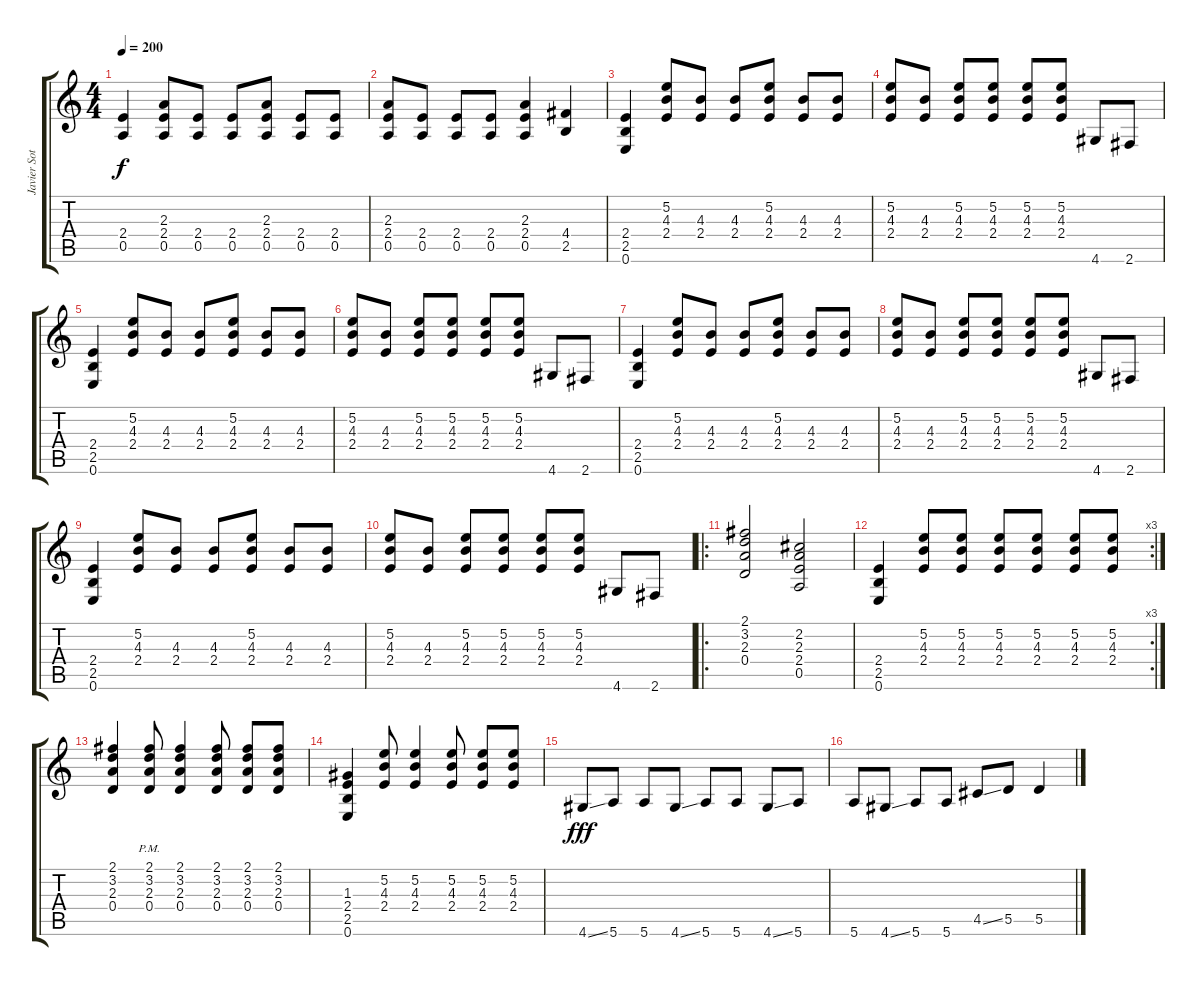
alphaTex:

\track ("Javier Soto - Guitarra solista" "Javier Sot") {instrument distortionguitar}
\staff {score tabs}
\tuning (E4 B3 G3 D3 A2 E2) {hide}
\ts (4 4)
\tempo 200
\clef g2
\ks c
(2.4 0.5).4{dy f} (2.3 2.4 0.5).8 (2.4 0.5).8 (2.4 0.5).8 (2.3 2.4 0.5).8 (2.4 0.5).8 (2.4 0.5).8 |
(2.3 2.4 0.5).8 (2.4 0.5).8 (2.4 0.5).8 (2.4 0.5).8 (2.3 2.4 0.5).4 (4.4 2.5).4 |
(2.4 2.5 0.6).4 (5.2 4.3 2.4).8 (4.3 2.4).8 (4.3 2.4).8 (5.2 4.3 2.4).8 (4.3 2.4).8 (4.3 2.4).8 |
(5.2 4.3 2.4).8 (4.3 2.4).8 (5.2 4.3 2.4).8 (5.2 4.3 2.4).8 (5.2 4.3 2.4).8 (5.2 4.3 2.4).8 4.6.8 2.6.8 |
(2.4 2.5 0.6).4 (5.2 4.3 2.4).8 (4.3 2.4).8 (4.3 2.4).8 (5.2 4.3 2.4).8 (4.3 2.4).8 (4.3 2.4).8 |
(5.2 4.3 2.4).8 (4.3 2.4).8 (5.2 4.3 2.4).8 (5.2 4.3 2.4).8 (5.2 4.3 2.4).8 (5.2 4.3 2.4).8 4.6.8 2.6.8 |
(2.4 2.5 0.6).4 (5.2 4.3 2.4).8 (4.3 2.4).8 (4.3 2.4).8 (5.2 4.3 2.4).8 (4.3 2.4).8 (4.3 2.4).8 |
(5.2 4.3 2.4).8 (4.3 2.4).8 (5.2 4.3 2.4).8 (5.2 4.3 2.4).8 (5.2 4.3 2.4).8 (5.2 4.3 2.4).8 4.6.8 2.6.8 |
(2.4 2.5 0.6).4 (5.2 4.3 2.4).8 (4.3 2.4).8 (4.3 2.4).8 (5.2 4.3 2.4).8 (4.3 2.4).8 (4.3 2.4).8 |
(5.2 4.3 2.4).8 (4.3 2.4).8 (5.2 4.3 2.4).8 (5.2 4.3 2.4).8 (5.2 4.3 2.4).8 (5.2 4.3 2.4).8 4.6.8 2.6.8 |
\ro
(2.1 3.2 2.3 0.4).2 (2.2 2.3 2.4 0.5).2 |
\rc 3
(2.4 2.5 0.6).4 (5.2 4.3 2.4).8 (5.2 4.3 2.4).8 (5.2 4.3 2.4).8 (5.2 4.3 2.4).8 (5.2 4.3 2.4).8 (5.2 4.3 2.4).8 |
(2.1 3.2 2.3 0.4).4 (2.1{pm} 3.2{pm} 2.3{pm} 0.4{pm}).8 (2.1 3.2 2.3 0.4).4 (2.1 3.2 2.3 0.4).8 (2.1 3.2 2.3 0.4).8 (2.1 3.2 2.3 0.4).8 |
(1.3 2.4 2.5 0.6).4 (5.2 4.3 2.4).8 (5.2 4.3 2.4).4 (5.2 4.3 2.4).8 (5.2 4.3 2.4).8 (5.2 4.3 2.4).8 |
4.6{ss}.8{dy fff} 5.6.8 5.6.8 4.6{ss}.8 5.6.8 5.6.8 4.6{ss}.8 5.6.8 |
5.6.8 4.6{ss}.8 5.6.8 5.6.8 4.5{ss}.8 5.5.8 5.5.4
